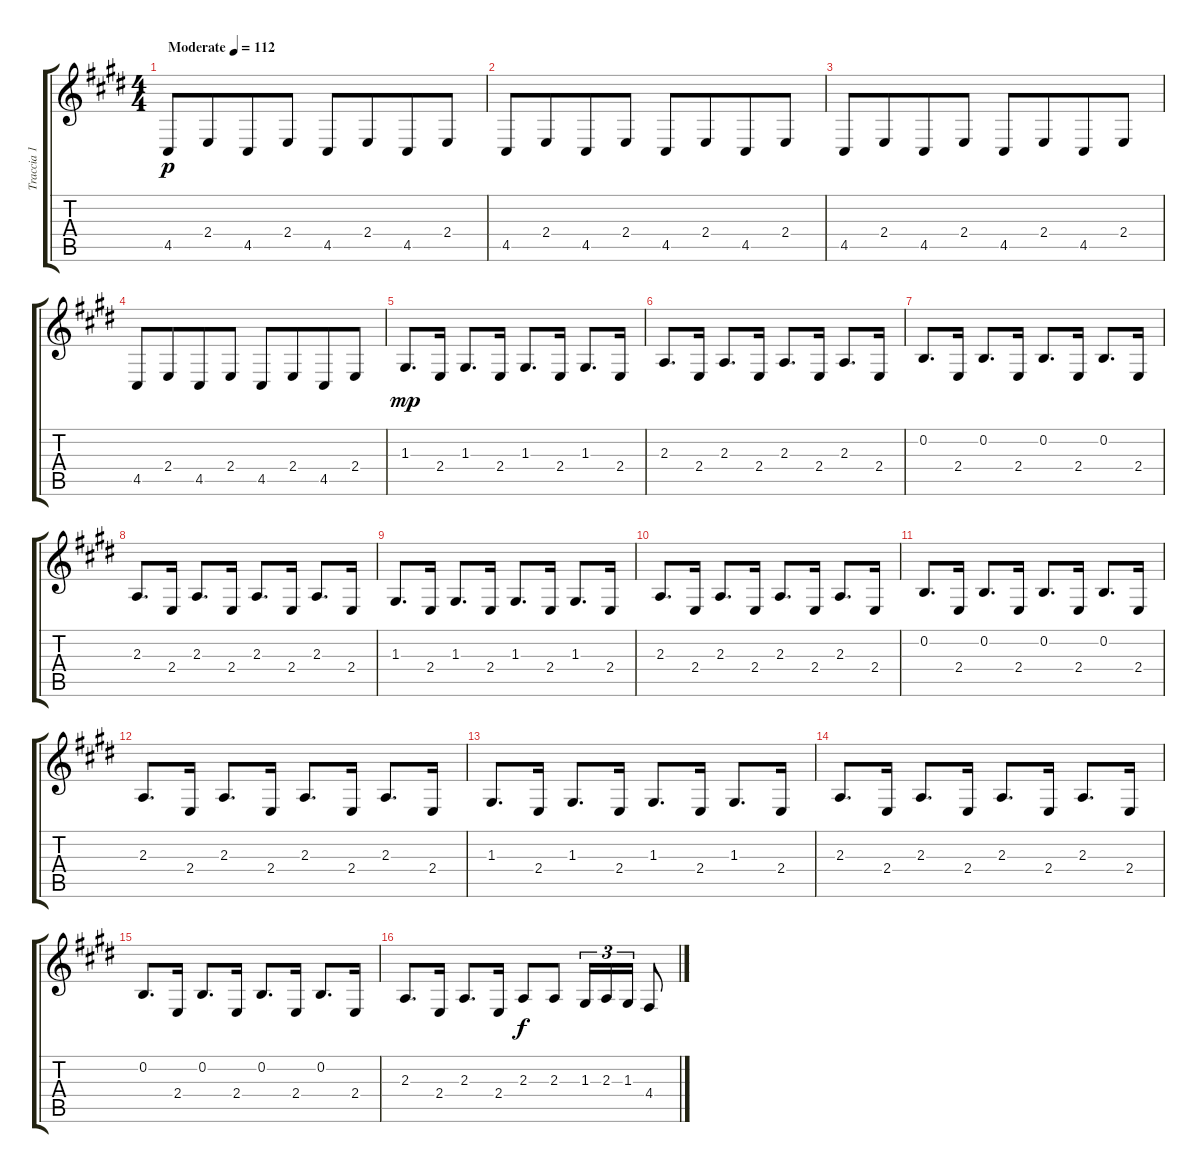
\track ("Traccia 1" "Traccia 1") {instrument acousticgrandpiano}
\staff {score tabs}
\tuning (E4 B3 G3 D3 A2 E2) {hide}
\ts (4 4)
\tempo (112 "Moderate")
\clef g2
\ks e
4.5.8{dy p instrument acousticgrandpiano} 2.4.8{beam merge} 4.5.8 2.4.8 4.5.8 2.4.8{beam merge} 4.5.8 2.4.8 |
4.5.8 2.4.8{beam merge} 4.5.8 2.4.8 4.5.8 2.4.8{beam merge} 4.5.8 2.4.8 |
4.5.8 2.4.8{beam merge} 4.5.8 2.4.8 4.5.8 2.4.8{beam merge} 4.5.8 2.4.8 |
4.5.8 2.4.8{beam merge} 4.5.8 2.4.8 4.5.8 2.4.8{beam merge} 4.5.8 2.4.8 |
1.3.8{d dy mp} 2.4.16 1.3.8{d} 2.4.16 1.3.8{d} 2.4.16 1.3.8{d} 2.4.16 |
2.3.8{d} 2.4.16 2.3.8{d} 2.4.16 2.3.8{d} 2.4.16 2.3.8{d} 2.4.16 |
0.2.8{d} 2.4.16 0.2.8{d} 2.4.16 0.2.8{d} 2.4.16 0.2.8{d} 2.4.16 |
2.3.8{d} 2.4.16 2.3.8{d} 2.4.16 2.3.8{d} 2.4.16 2.3.8{d} 2.4.16 |
1.3.8{d} 2.4.16 1.3.8{d} 2.4.16 1.3.8{d} 2.4.16 1.3.8{d} 2.4.16 |
2.3.8{d} 2.4.16 2.3.8{d} 2.4.16 2.3.8{d} 2.4.16 2.3.8{d} 2.4.16 |
0.2.8{d} 2.4.16 0.2.8{d} 2.4.16 0.2.8{d} 2.4.16 0.2.8{d} 2.4.16 |
2.3.8{d} 2.4.16 2.3.8{d} 2.4.16 2.3.8{d} 2.4.16 2.3.8{d} 2.4.16 |
1.3.8{d} 2.4.16 1.3.8{d} 2.4.16 1.3.8{d} 2.4.16 1.3.8{d} 2.4.16 |
2.3.8{d} 2.4.16 2.3.8{d} 2.4.16 2.3.8{d} 2.4.16 2.3.8{d} 2.4.16 |
0.2.8{d} 2.4.16 0.2.8{d} 2.4.16 0.2.8{d} 2.4.16 0.2.8{d} 2.4.16 |
2.3.8{d} 2.4.16 2.3.8{d} 2.4.16 2.3.8{dy f} 2.3.8 1.3.16{tu (3 2)} 2.3.16{tu (3 2)} 1.3.16{tu (3 2)} 4.4.8
